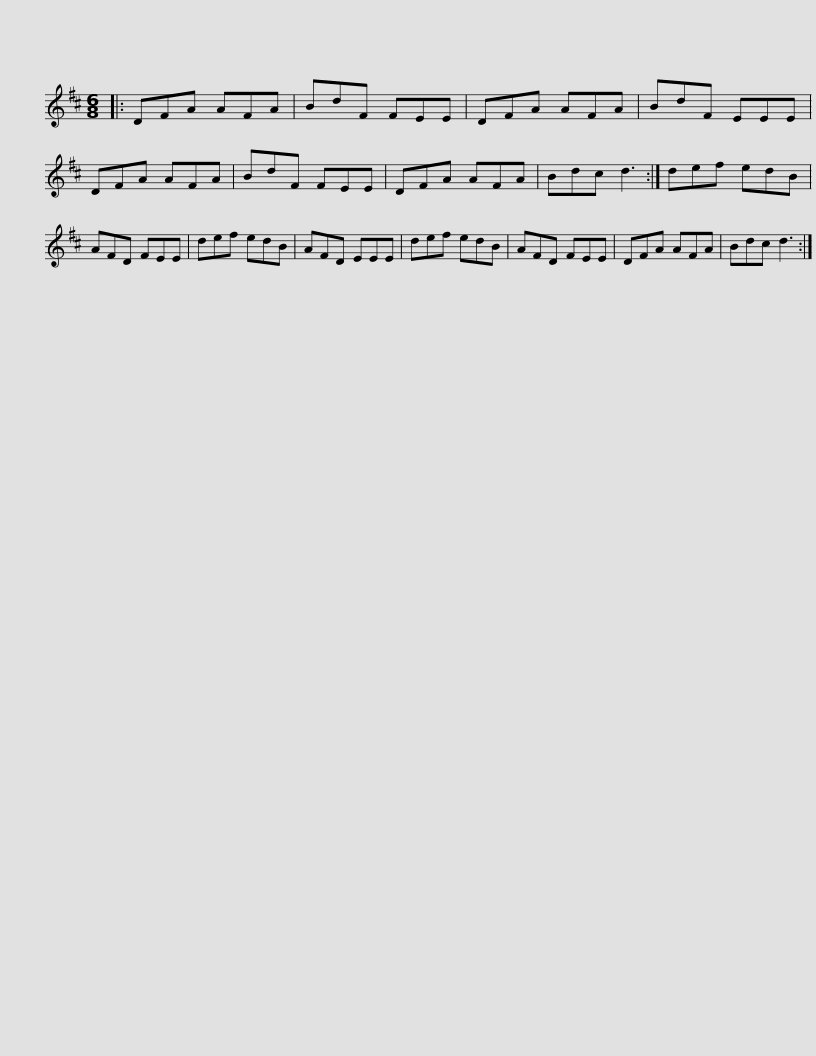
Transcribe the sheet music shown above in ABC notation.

X:1
L:1/8
M:6/8
I:linebreak $
K:D
V:1 treble
V:1
|: DFA AFA | BdF FEE | DFA AFA | BdF EEE | DFA AFA | %5
 BdF FEE | DFA AFA |$ Bdc d3 :| def edB | AFD FEE | %10
 def edB | AFD EEE | def edB | AFD FEE |$ DFA AFA | %15
 Bdc d3 :| %16
